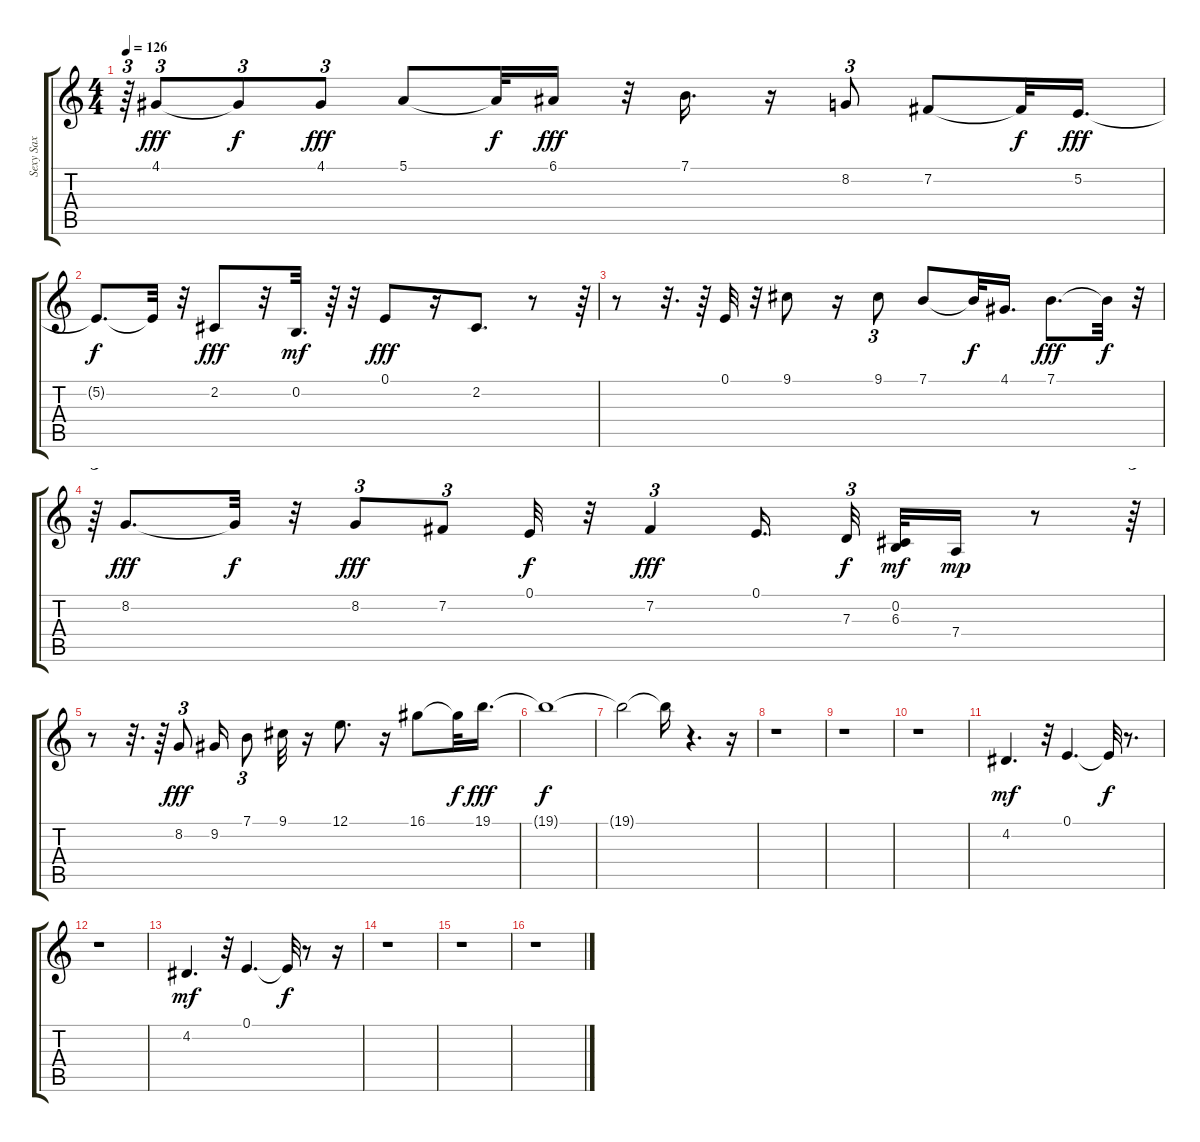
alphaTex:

\track ("Sexy Sax" "Sexy Sax") {instrument altosax}
\staff {score tabs}
\tuning (E4 B3 G3 D3 A2 E2) {hide}
\ts (4 4)
\tempo 126
\clef g2
\ks c
r.64{tu (3 2) dy fff} 4.1.8{tu (3 2)} 4.1{t}.8{tu (3 2) dy f} 4.1.8{tu (3 2) dy fff} 5.1.8 5.1{t}.32{dy f} 6.1.16{dy fff} r.32 7.1.16{d} r.16 8.2.8{tu (3 2)} 7.2.8 7.2{t}.32{dy f} 5.2.16{d dy fff} |
5.2{t}.8{d dy f} 5.2{t}.32 r.32 2.2.8{dy fff} r.32 0.2.32{d dy mf} r.64 r.32 0.1.8{dy fff} r.16 2.2.8{d} r.8 r.64{tu (3 2)} |
r.8 r.32{d} r.64 0.1.32 r.32 9.1.8 r.16 9.1.8{tu (3 2)} 7.1.8 7.1{t}.32{dy f} 4.1.16{d} 7.1.8{d dy fff} 7.1{t}.32{dy f} r.32{tu (3 2)} |
r.64{tu (3 2)} 8.2.8{d dy fff} 8.2{t}.32{dy f} r.32 8.2.8{tu (3 2) dy fff} 7.2.8{tu (3 2)} 0.1.32{dy f} r.32 7.2.4{tu (3 2) dy fff} 0.1.16{d} 7.3.32{tu (3 2) dy f beam splitsecondary} (0.2 6.3).32{dy mf} 7.4.16{dy mp} r.8 r.64{tu (3 2)} |
r.8 r.32{d} r.64 8.2.8{tu (3 2) dy fff} 9.2.16 7.1.8{tu (3 2)} 9.1.32 r.16 12.1.8{d} r.16 16.1.8 16.1{t}.32{dy f} 19.1.16{d dy fff} |
19.1{t}.1{dy f} |
19.1{t}.2 19.1{t}.16 r.4{d} r.16 |
r.1 |
r.1 |
r.1 |
4.2.4{d dy mf} r.32 0.1.4{d} 0.1{t}.32{dy f} r.8{d} |
r.1 |
4.2.4{d dy mf} r.32 0.1.4{d} 0.1{t}.32{dy f} r.8 r.16 |
r.1 |
r.1 |
r.1
